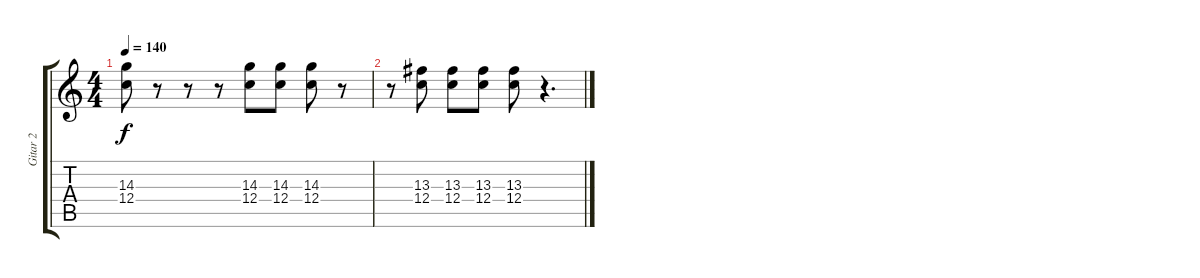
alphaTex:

\track ("Gitar 2" "Gitar 2") {instrument distortionguitar}
\staff {score tabs}
\tuning (D4 A3 F3 C3 G2 C2) {hide}
\ts (4 4)
\tempo 140
\clef g2
\ks c
(14.3 12.4).8{dy f} r.8 r.8 r.8 (14.3 12.4).8 (14.3 12.4).8 (14.3 12.4).8 r.8 |
r.8 (13.3 12.4).8 (13.3 12.4).8 (13.3 12.4).8 (13.3 12.4).8 r.4{d}
